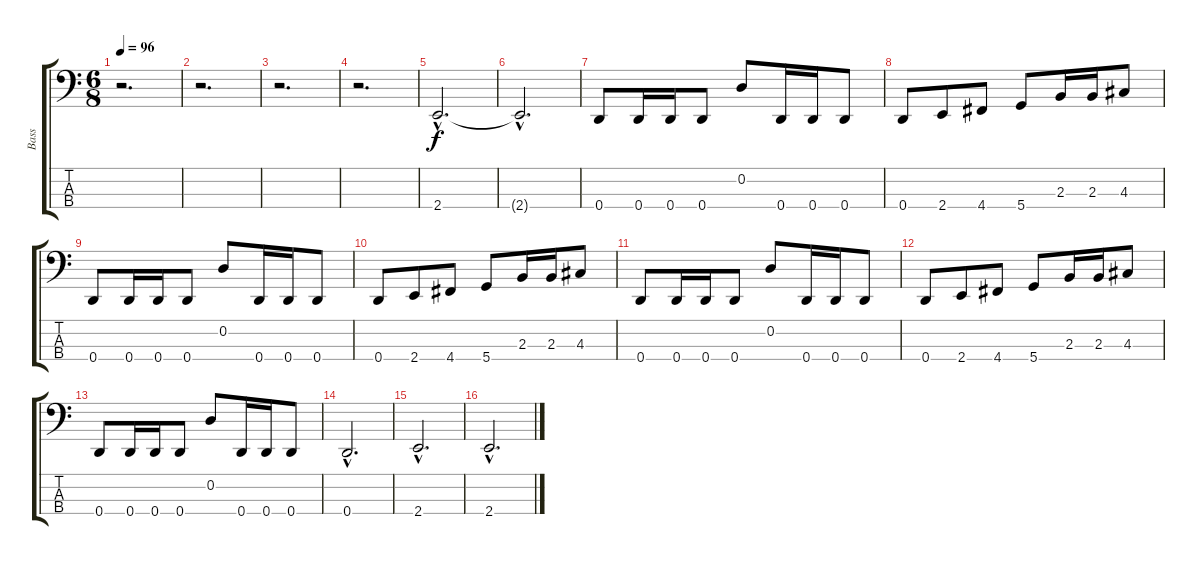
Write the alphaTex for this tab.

\track ("Bass" "Bass") {instrument electricbasspick}
\staff {score tabs}
\tuning (G2 D2 A1 D1) {hide}
\ts (6 8)
\tempo 96
\clef f4
\ks c
r.2{d dy f instrument electricbasspick} |
r.2{d} |
r.2{d} |
r.2{d} |
2.4{hac}.2{d} |
2.4{hac t}.2{d} |
0.4.8 0.4.16 0.4.16 0.4.8 0.2.8 0.4.16 0.4.16 0.4.8 |
0.4.8 2.4.8 4.4.8 5.4.8 2.3.16 2.3.16 4.3.8 |
0.4.8 0.4.16 0.4.16 0.4.8 0.2.8 0.4.16 0.4.16 0.4.8 |
0.4.8 2.4.8 4.4.8 5.4.8 2.3.16 2.3.16 4.3.8 |
0.4.8 0.4.16 0.4.16 0.4.8 0.2.8 0.4.16 0.4.16 0.4.8 |
0.4.8 2.4.8 4.4.8 5.4.8 2.3.16 2.3.16 4.3.8 |
0.4.8 0.4.16 0.4.16 0.4.8 0.2.8 0.4.16 0.4.16 0.4.8 |
0.4{hac}.2{d} |
2.4{hac}.2{d} |
2.4{hac}.2{d}
